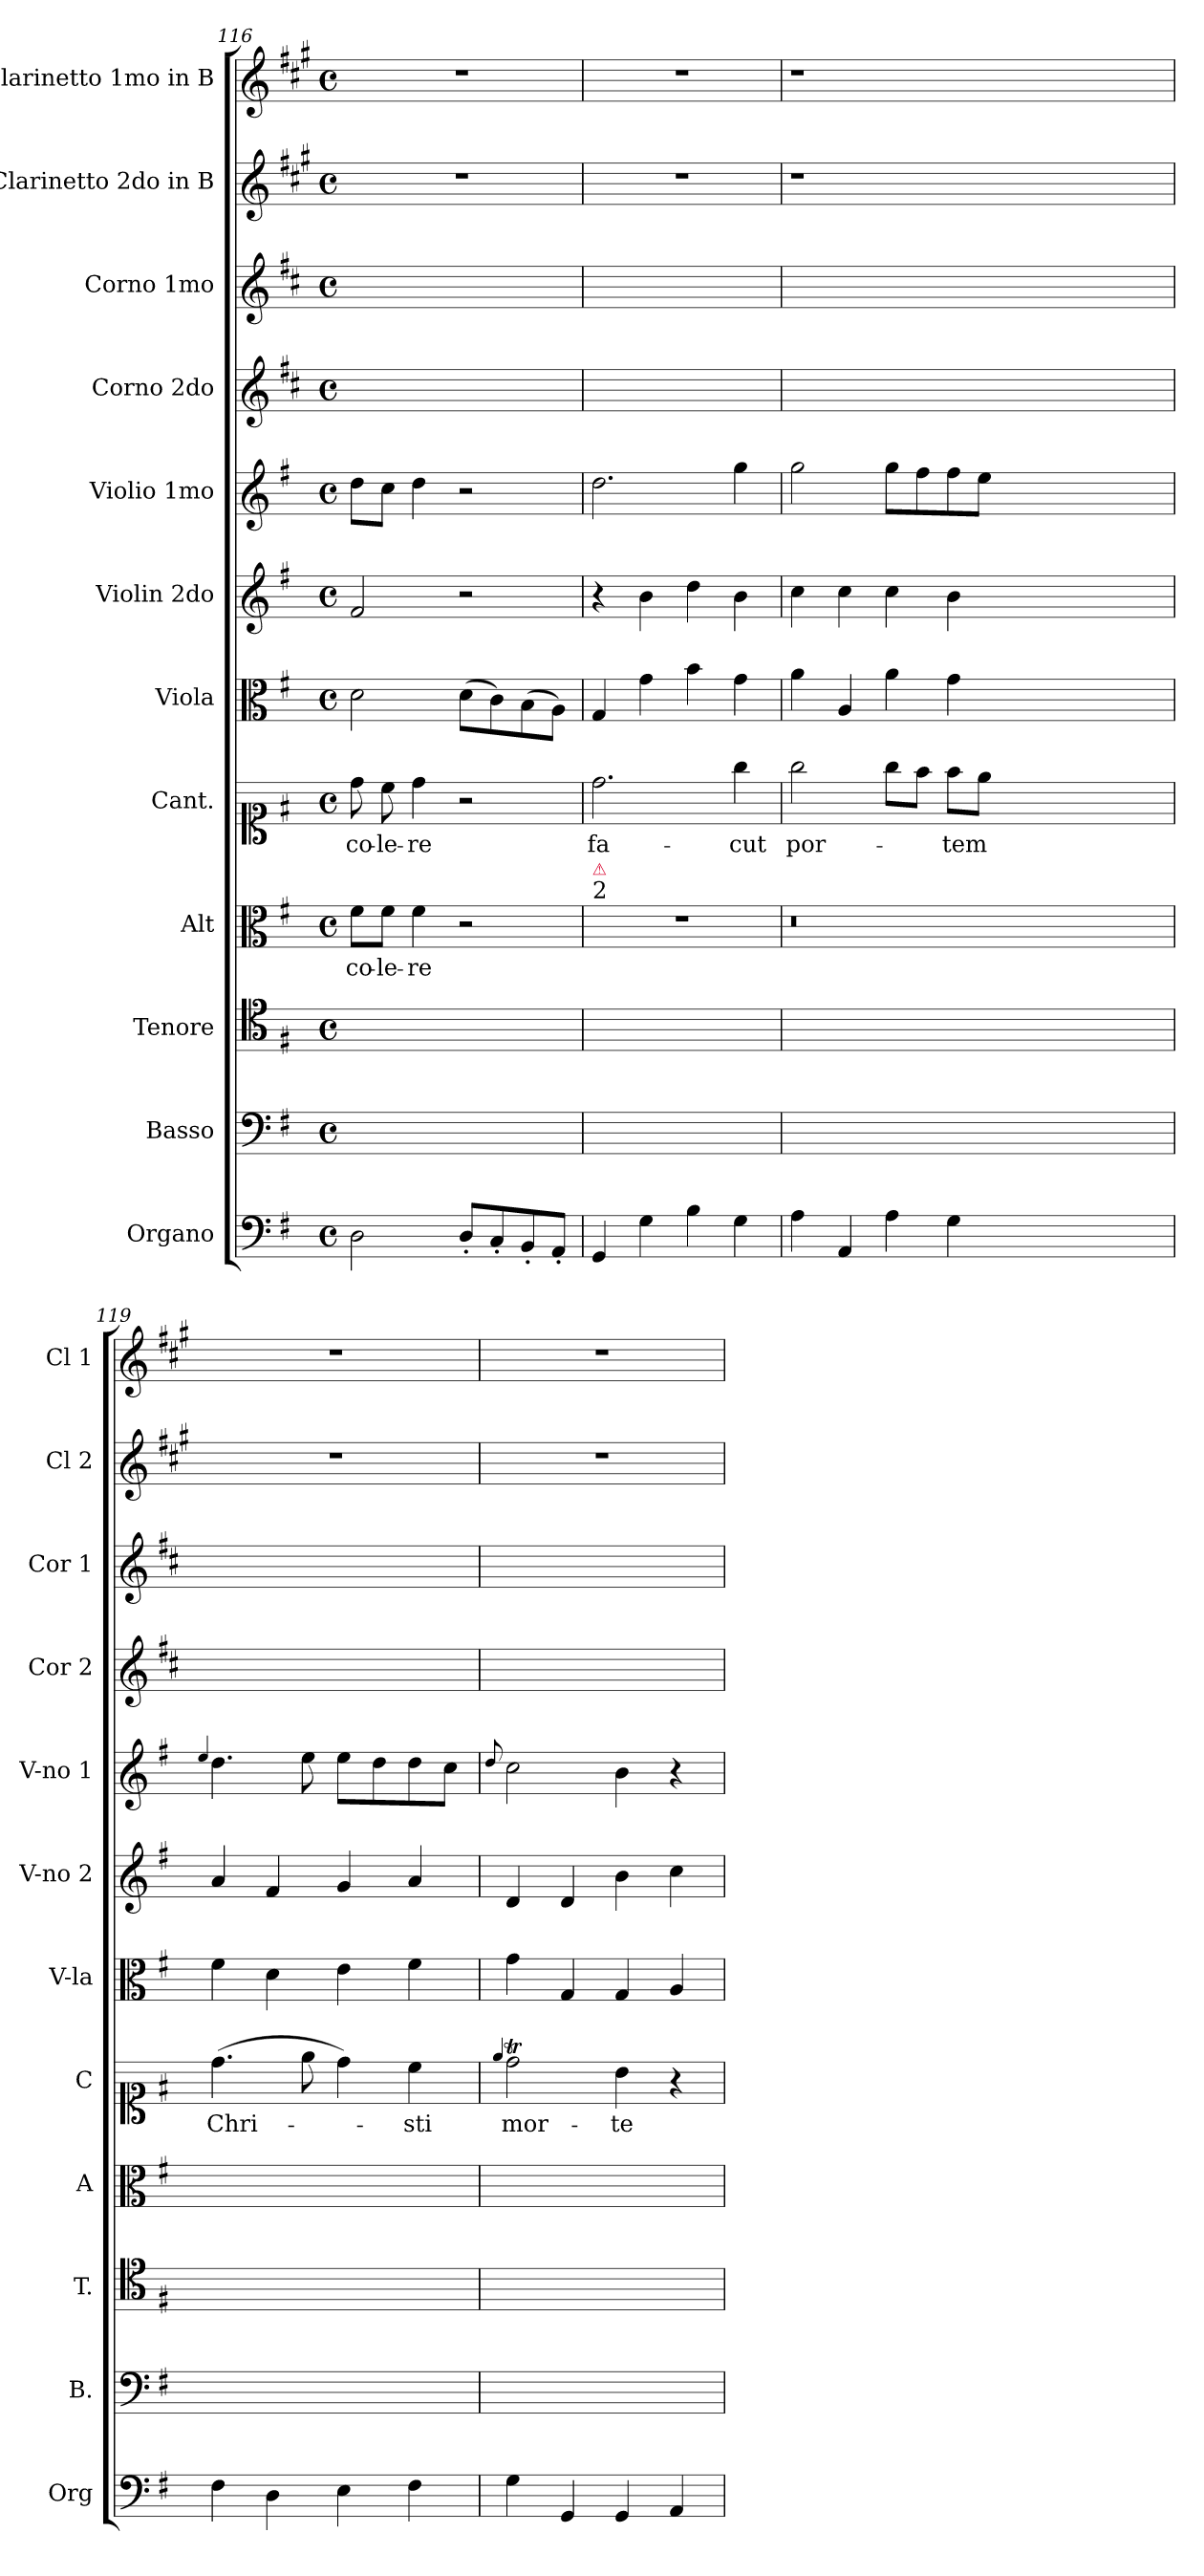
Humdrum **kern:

**kern	**kern	**kern	**kern	**text	**kern	**text	**kern	**kern	**kern	**kern	**kern	**kern	**kern
*part12	*part11	*part10	*part9	*part9	*part8	*part8	*part7	*part6	*part5	*part4	*part3	*part2	*part1
*staff12	*staff11	*staff10	*staff9	*staff9	*staff8	*staff8	*staff7	*staff6	*staff5	*staff4	*staff3	*staff2	*staff1
*I"Organo	*I"Basso	*I"Tenore	*I"Alt	*	*I"Cant.	*	*I"Viola	*I"Violin 2do	*I"Violio 1mo	*I"Corno 2do	*I"Corno 1mo	*I"Clarinetto 2do in B	*I"Clarinetto 1mo in B
*I'Org	*I'B.	*I'T.	*I'A	*	*I'C	*	*I'V-la	*I'V-no 2	*I'V-no 1	*I'Cor 2	*I'Cor 1	*I'Cl 2	*I'Cl 1
*clefF4	*clefF4	*clefC4	*clefC3	*	*clefC1	*	*clefC3	*clefG2	*clefG2	*clefG2	*clefG2	*clefG2	*clefG2
*	*	*	*	*	*	*	*	*	*	*ITrd4c7	*ITrd4c7	*ITrd1c2	*ITrd1c2
*k[f#]	*k[f#]	*k[f#]	*k[f#]	*	*k[f#]	*	*k[f#]	*k[f#]	*k[f#]	*k[f#]	*k[f#]	*k[f#]	*k[f#]
*M4/4	*M4/4	*M4/4	*M4/4	*	*M4/4	*	*M4/4	*M4/4	*M4/4	*M4/4	*M4/4	*M4/4	*M4/4
*met(c)	*met(c)	*met(c)	*met(c)	*	*met(c)	*	*met(c)	*met(c)	*met(c)	*met(c)	*met(c)	*met(c)	*met(c)
=116	=116	=116	=116	=116	=116	=116	=116	=116	=116	=116	=116	=116	=116
2D\	1ryy	1ryy	8f#\L	co-	8dd\	co-	2d\	2f#/	8dd\L	1ryy	1ryy	1r	1r
.	.	.	8f#\J	-le-	8cc\	-le-	.	.	8cc\J	.	.	.	.
.	.	.	4f#\	-re	4dd\	-re	.	.	4dd\	.	.	.	.
8D'/L	.	.	2r	.	2r	.	(8d\L	2r	2r	.	.	.	.
8C'/	.	.	.	.	.	.	8c\)	.	.	.	.	.	.
8BB'/	.	.	.	.	.	.	(8B\	.	.	.	.	.	.
8AA'/J	.	.	.	.	.	.	8A\J)	.	.	.	.	.	.
=117	=117	=117	=117	=117	=117	=117	=117	=117	=117	=117	=117	=117	=117
!	!	!	!LO:TX:a:t=2	!	!	!	!	!	!	!	!	!	!
!	!	!	!LO:TX:a:color=crimson:t=⚠	!	!	!	!	!	!	!	!	!	!
4GG/	1ryy	1ryy	1r	.	2.dd\	fa-	4G/	4r	2.dd\	1ryy	1ryy	1r	1r
4G\	.	.	.	.	.	.	4g\	4b\	.	.	.	.	.
4B\	.	.	.	.	.	.	4b\	4dd\	.	.	.	.	.
4G\	.	.	.	.	4gg\	-cut	4g\	4b\	4gg\	.	.	.	.
=118	=118	=118	=118	=118	=118	=118	=118	=118	=118	=118	=118	=118	=118
4A\	1ryy	1ryy	0.r	.	2gg\	por-	4a\	4cc\	2gg\	1ryy	1ryy	1r	1r
4AA/	.	.	.	.	.	.	4A/	4cc\	.	.	.	.	.
4A\	.	.	.	.	8gg\L	.	4a\	4cc\	8gg\L	.	.	.	.
.	.	.	.	.	8ff#\J	.	.	.	8ff#\	.	.	.	.
4G\	.	.	.	.	8ff#\L	-tem	4g\	4b\	8ff#\	.	.	.	.
.	.	.	.	.	8ee\J	.	.	.	8ee\J	.	.	.	.
0ryy	0ryy	0ryy	.	.	0ryy	.	0ryy	0ryy	0ryy	0ryy	0ryy	0ryy	0ryy
=119	=119	=119	=119	=119	=119	=119	=119	=119	=119	=119	=119	=119	=119
.	.	.	.	.	.	.	.	.	4qqee/	.	.	.	.
4F#\	1ryy	1ryy	1ryy	.	(4.dd\	Chri-	4f#\	4a/	4.dd\	1ryy	1ryy	1r	1r
4D\	.	.	.	.	.	.	4d\	4f#/	.	.	.	.	.
.	.	.	.	.	8ee\	.	.	.	8ee\	.	.	.	.
4E\	.	.	.	.	4dd\)	.	4e\	4g/	8ee\L	.	.	.	.
.	.	.	.	.	.	.	.	.	8dd\	.	.	.	.
4F#\	.	.	.	.	4cc\	-sti	4f#\	4a/	8dd\	.	.	.	.
.	.	.	.	.	.	.	.	.	8cc\J	.	.	.	.
=120	=120	=120	=120	=120	=120	=120	=120	=120	=120	=120	=120	=120	=120
.	.	.	.	.	4qqee/	.	.	.	8qqdd/	.	.	.	.
4G\	1ryy	1ryy	1ryy	.	2ddT\	mor-	4g\	4d/	2cc\	1ryy	1ryy	1r	1r
4GG/	.	.	.	.	.	.	4G/	4d/	.	.	.	.	.
4GG/	.	.	.	.	4b\	te	4G/	4b\	4b\	.	.	.	.
4AA/	.	.	.	.	4r	.	4A/	4cc\	4r	.	.	.	.
=	=	=	=	=	=	=	=	=	=	=	=	=	=
*-	*-	*-	*-	*-	*-	*-	*-	*-	*-	*-	*-	*-	*-
